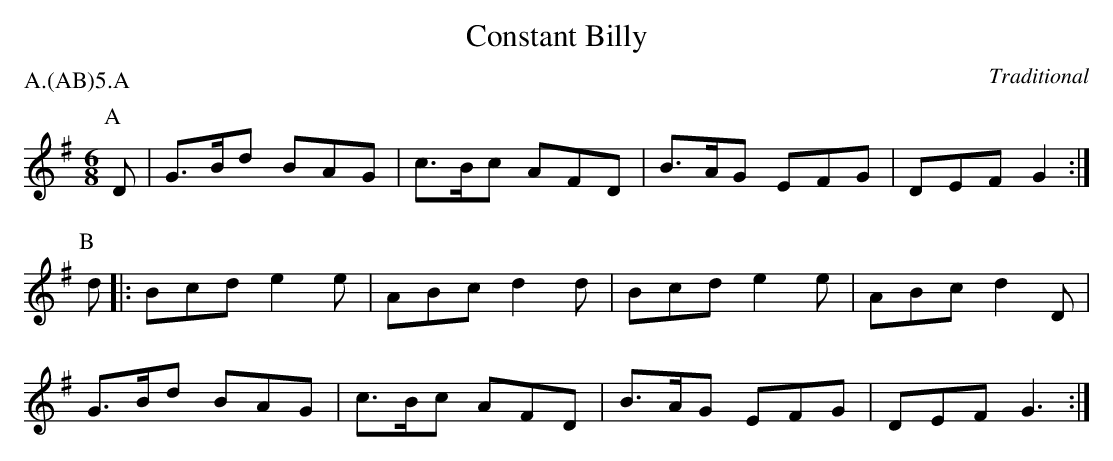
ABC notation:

X:1
T:Constant Billy
M:6/8
L:1/8
C:Traditional
P:A.(AB)5.A
K:G
V:1
P:A
D | G>Bd BAG | c>Bc AFD | B>AG EFG | DEF G2 :|
P:B
d \
|: Bcd e2 e | ABc d2 d | Bcd e2 e | ABc d2 D |
G>Bd BAG | c>Bc AFD | B>AG EFG | DEF G3 :|
